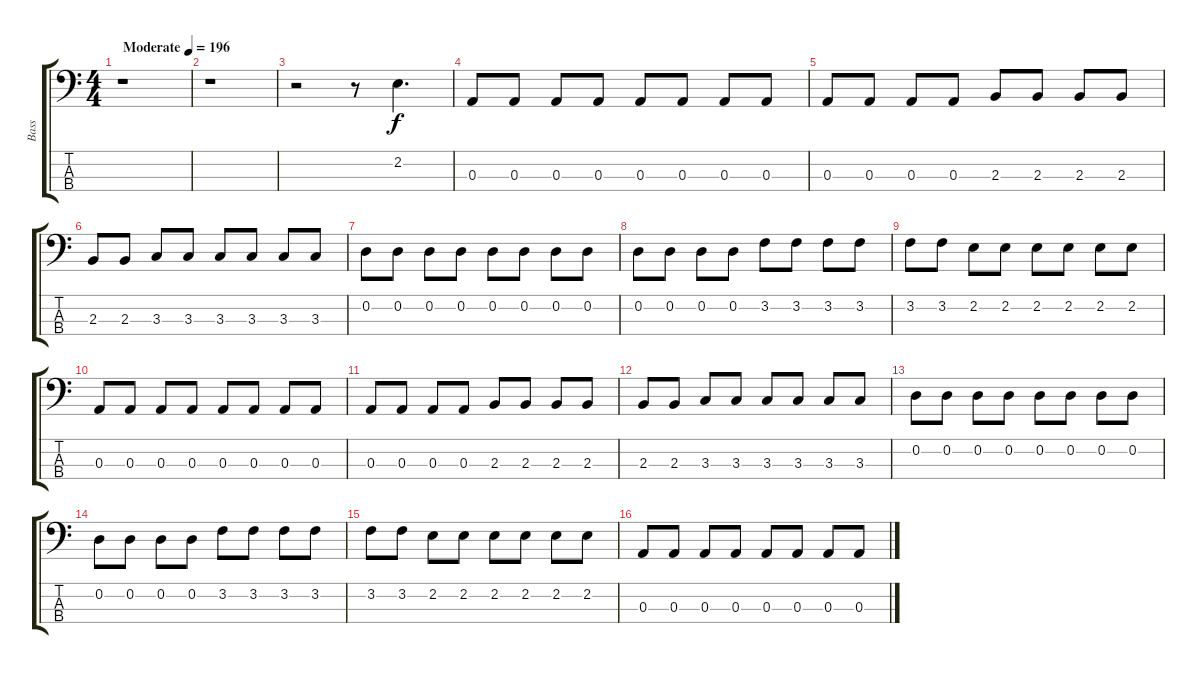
\track ("Bass" "Bass") {instrument synthbass2}
\staff {score tabs}
\tuning (G2 D2 A1 E1) {hide}
\ts (4 4)
\tempo (196 "Moderate")
\clef f4
\ks c
r.1{dy f instrument synthbass2} |
r.1 |
r.2 r.8 2.2.4{d} |
0.3.8 0.3.8 0.3.8 0.3.8 0.3.8 0.3.8 0.3.8 0.3.8 |
0.3.8 0.3.8 0.3.8 0.3.8 2.3.8 2.3.8 2.3.8 2.3.8 |
2.3.8 2.3.8 3.3.8 3.3.8 3.3.8 3.3.8 3.3.8 3.3.8 |
0.2.8 0.2.8 0.2.8 0.2.8 0.2.8 0.2.8 0.2.8 0.2.8 |
0.2.8 0.2.8 0.2.8 0.2.8 3.2.8 3.2.8 3.2.8 3.2.8 |
3.2.8 3.2.8 2.2.8 2.2.8 2.2.8 2.2.8 2.2.8 2.2.8 |
0.3.8 0.3.8 0.3.8 0.3.8 0.3.8 0.3.8 0.3.8 0.3.8 |
0.3.8 0.3.8 0.3.8 0.3.8 2.3.8 2.3.8 2.3.8 2.3.8 |
2.3.8 2.3.8 3.3.8 3.3.8 3.3.8 3.3.8 3.3.8 3.3.8 |
0.2.8 0.2.8 0.2.8 0.2.8 0.2.8 0.2.8 0.2.8 0.2.8 |
0.2.8 0.2.8 0.2.8 0.2.8 3.2.8 3.2.8 3.2.8 3.2.8 |
3.2.8 3.2.8 2.2.8 2.2.8 2.2.8 2.2.8 2.2.8 2.2.8 |
0.3.8 0.3.8 0.3.8 0.3.8 0.3.8 0.3.8 0.3.8 0.3.8
